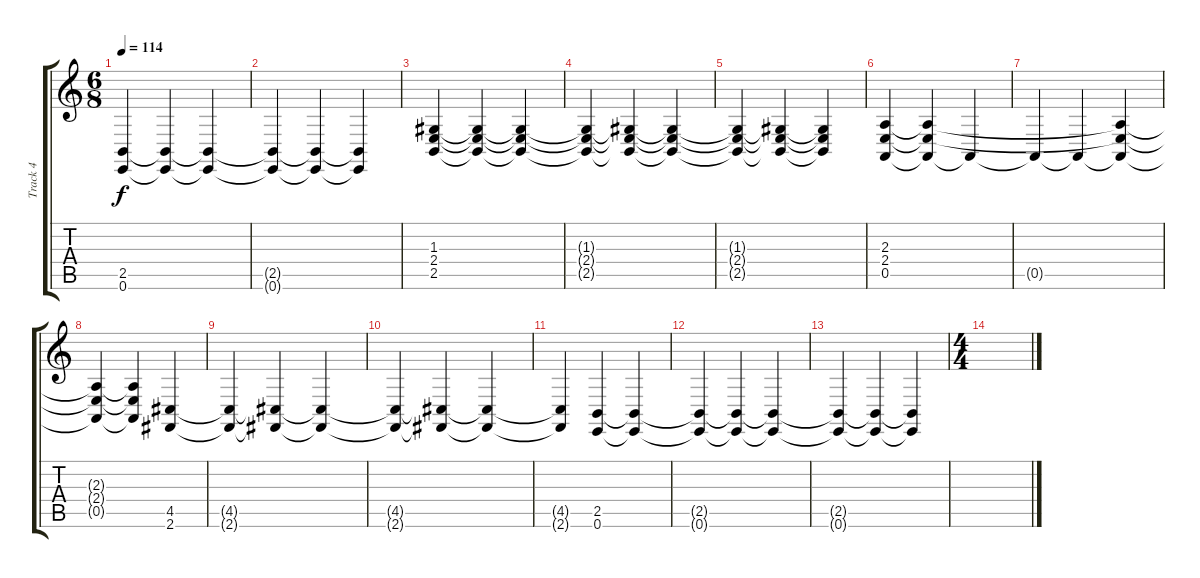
\track ("Track 4" "Track 4") {instrument choiraahs}
\staff {score tabs}
\tuning (E4 B3 G3 D3 A2 E2) {hide}
\ts (6 8)
\tempo 114
\clef g2
\ks c
(2.5{t} 0.6{t}).4{dy f} (2.5{t} 0.6{t}).4 (2.5{t} 0.6{t}).4 |
(2.5{t} 0.6{t}).4 (2.5{t} 0.6{t}).4 (2.5{t} 0.6{t}).4 |
(1.3 2.4 2.5).4{volume 13} (1.3{t} 2.4{t} 2.5{t}).4 (1.3{t} 2.4{t} 2.5{t}).4 |
(1.3{t} 2.4{t} 2.5{t}).4 (1.3{t} 2.4{t} 2.5{t}).4 (1.3{t} 2.4{t} 2.5{t}).4 |
(1.3{t} 2.4{t} 2.5{t}).4 (1.3{t} 2.4{t} 2.5{t}).4 (1.3{t} 2.4{t} 2.5{t}).4 |
(2.3 2.4 0.5).4 (2.3{t} 2.4{t} 0.5{t}).4 0.5{t}.4 |
0.5{t}.4 0.5{t}.4 (2.3{t} 2.4{t} 0.5{t}).4 |
(2.3{t} 2.4{t} 0.5{t}).4 (2.3{t} 2.4{t} 0.5{t}).4 (4.5 2.6).4 |
(4.5{t} 2.6{t}).4 (4.5{t} 2.6{t}).4 (4.5{t} 2.6{t}).4 |
(4.5{t} 2.6{t}).4 (4.5{t} 2.6{t}).4 (4.5{t} 2.6{t}).4 |
(4.5{t} 2.6{t}).4 (2.5 0.6).4 (2.5{t} 0.6{t}).4 |
(2.5{t} 0.6{t}).4 (2.5{t} 0.6{t}).4 (2.5{t} 0.6{t}).4 |
(2.5{t} 0.6{t}).4 (2.5{t} 0.6{t}).4 (2.5{t} 0.6{t}).4 |
\ts (4 4)
